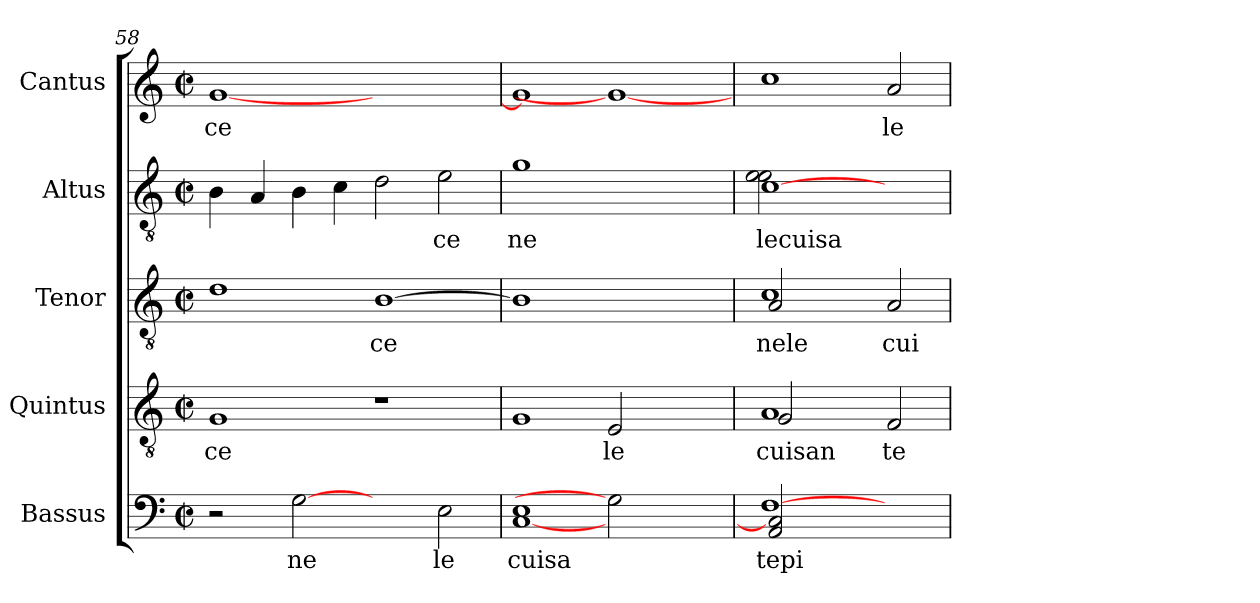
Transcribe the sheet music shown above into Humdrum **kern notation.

**kern	**text	**kern	**text	**kern	**text	**kern	**text	**kern	**text
*part5	*part5	*part4	*part4	*part3	*part3	*part2	*part2	*part1	*part1
*staff5	*staff5	*staff4	*staff4	*staff3	*staff3	*staff2	*staff2	*staff1	*staff1
*I"Bassus	*	*I"Quintus	*	*I"Tenor	*	*I"Altus	*	*I"Cantus	*
*clefF4	*	*clefGv2	*	*clefGv2	*	*clefGv2	*	*clefG2	*
*k[]	*	*k[]	*	*k[]	*	*k[]	*	*k[]	*
*C:	*	*C:	*	*C:	*	*C:	*	*C:	*
*M2/2	*	*M2/2	*	*M2/2	*	*M2/2	*	*M2/2	*
*met(c|)	*	*met(c|)	*	*met(c|)	*	*met(c|)	*	*met(c|)	*
=58	=58	=58	=58	=58	=58	=58	=58	=58	=58
!	!	!	!LO:LY:b	!	!LO:LY:b	!	!LO:LY:b:cj	!	!LO:LY:b
2r	.	1G	ce	1d	.	4B\	--	[<1g	-ce
!	!	!	!	!	!	!	!LO:LY:b:cj	!	!
.	.	.	.	.	.	4A/	--	.	.
!	!LO:LY:b:cj	!	!	!	!	!	!LO:LY:b:cj	!	!
[2G	ne	.	.	.	.	4B\	--	.	.
!	!	!	!	!	!	!	!LO:LY:b:cj	!	!
.	.	.	.	.	.	4c\	--	.	.
!	!	!	!	!	!LO:LY:b	!	!LO:LY:b:cj	!	!
2ryy	.	1r	.	[>1B	ce	2d\	--	1ryy	.
!	!LO:LY:b:cj	!	!	!	!	!	!LO:LY:b:cj	!	!
2E\	le	.	.	.	.	2e\	-ce	.	.
=59	=59	=59	=59	=59	=59	=59	=59	=59	=59
!	!LO:LY:b:cj	!	!	!	!LO:LY:b	!	!LO:LY:b:cj	!	!LO:LY:b
1E [<1C	cuisa	1G	.	1B]	.	1g	ne	1g]	.
!	!	!	!LO:LY:b	!	!	!	!	!	!
2G]	.	2E/	le	1ryy	.	1ryy	.	1g_	.
2ryy	.	2ryy	.	.	.	.	.	.	.
=60	=60	=60	=60	=60	=60	=60	=60	=60	=60
*^	*	*	*	*	*	*	*	*	*
!	!	!LO:LY:b:cj	!	!LO:LY:b	!	!LO:LY:b	!	!LO:LY:b:cj	!	!
*	*	*	*^	*	*^	*	*^	*	*	*
[>1F	2C/] 2AA/	tepi	1A	2G/	cuisan	1c	2A/	nele	[>1c	2e\ 2e\	lecuisa	1cc	.
.	2ryy	.	.	1ryy	.	.	1ryy	.	.	2ryy	.	.	.
!	!	!	!	!	!LO:LY:b	!	!	!LO:LY:b	!	!	!	!	!LO:LY:b
2ryy	2ryy	.	2F/	.	te	2A/	.	cui	2ryy	2ryy	.	2a/	le
*v	*v	*	*	*	*	*v	*v	*	*v	*v	*	*	*
*	*	*v	*v	*	*	*	*	*	*	*
=	=	=	=	=	=	=	=	=	=
*-	*-	*-	*-	*-	*-	*-	*-	*-	*-
